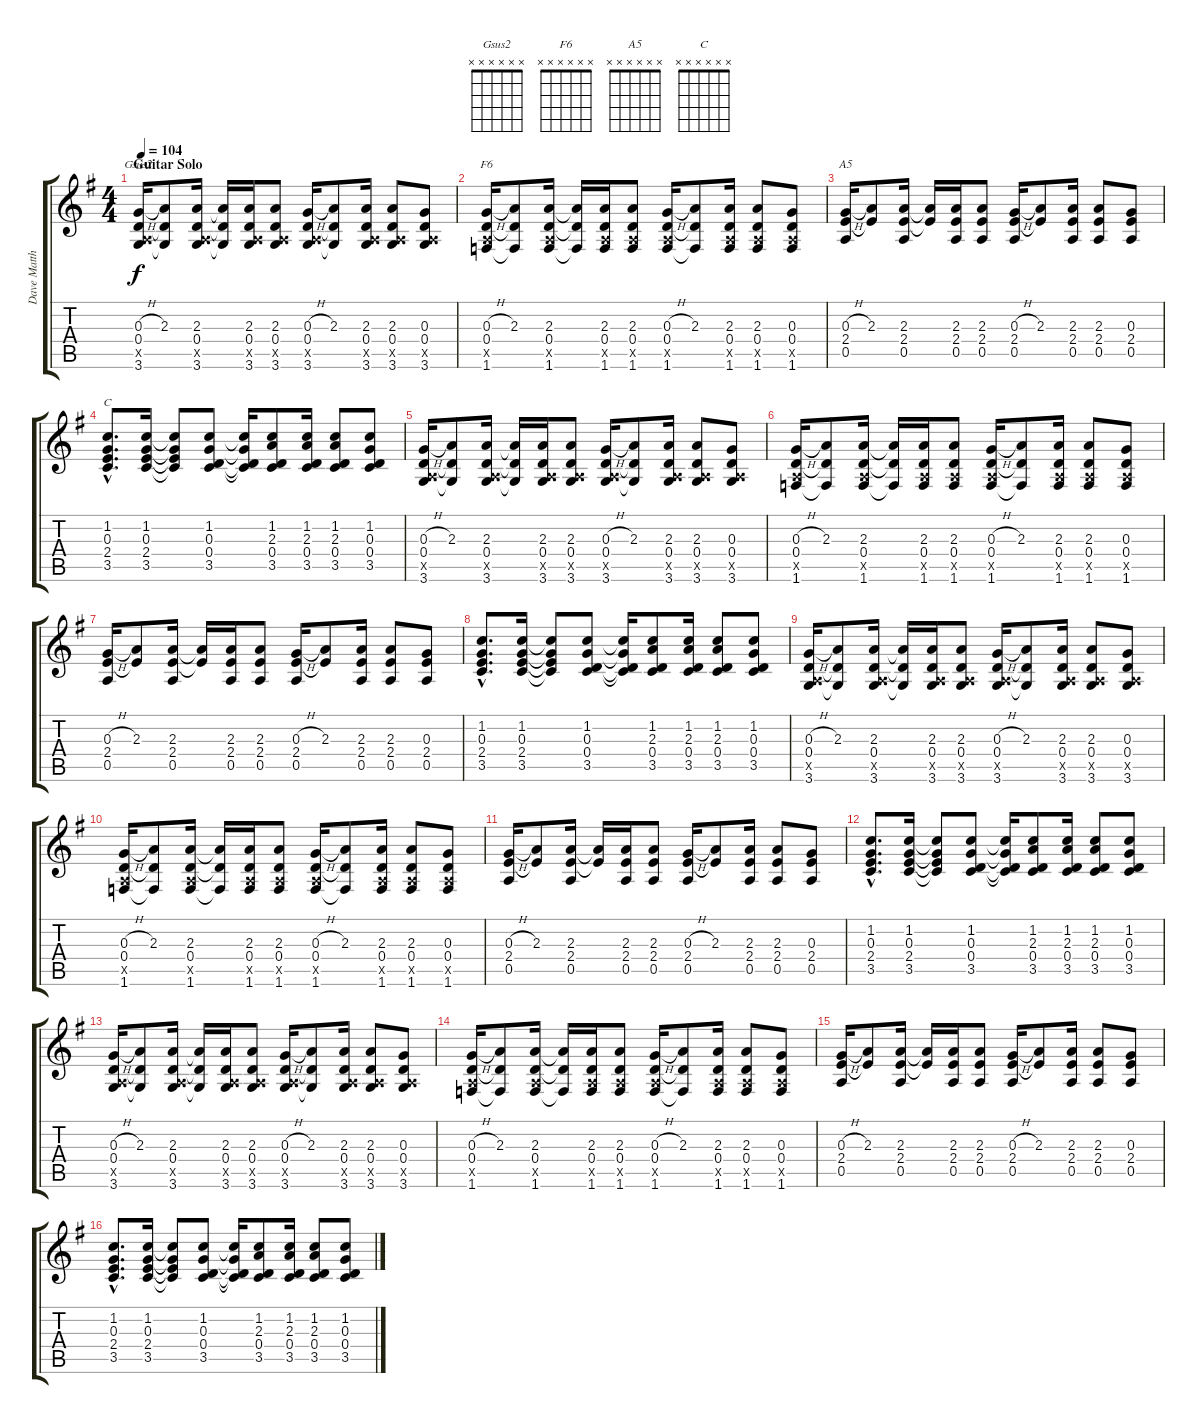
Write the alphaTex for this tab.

\track ("Dave Matthews" "Dave Matth") {instrument acousticguitarsteel}
\staff {score tabs}
\tuning (E4 B3 G3 D3 A2 E2) {hide}
\chord ("Gsus2" x x x x x x)
\chord ("F6" x x x x x x)
\chord ("A5" x x x x x x)
\chord ("C" x x x x x x)
\ts (4 4)
\section ("" "Guitar Solo")
\tempo 104
\clef g2
\ks eminor
(0.3{h} 0.4 0.5{x} 3.6).16{ch "Gsus2" dy f} (2.3 0.4{t} 3.6{t}).8 (2.3 0.4 0.5{x} 3.6).16 (2.3{t} 0.4{t} 3.6{t}).16 (2.3 0.4 0.5{x} 3.6).16 (2.3 0.4 0.5{x} 3.6).8 (0.3{h} 0.4 0.5{x} 3.6).16 (2.3 0.4{t} 3.6{t}).8 (2.3 0.4 0.5{x} 3.6).16 (2.3 0.4 0.5{x} 3.6).8 (0.3 0.4 0.5{x} 3.6).8 |
(0.3{h} 0.4 0.5{x} 1.6).16{ch "F6"} (2.3 0.4{t} 1.6{t}).8 (2.3 0.4 0.5{x} 1.6).16 (2.3{t} 0.4{t} 1.6{t}).16 (2.3 0.4 0.5{x} 1.6).16 (2.3 0.4 0.5{x} 1.6).8 (0.3{h} 0.4 0.5{x} 1.6).16 (2.3 0.4{t} 1.6{t}).8 (2.3 0.4 0.5{x} 1.6).16 (2.3 0.4 0.5{x} 1.6).8 (0.3 0.4 0.5{x} 1.6).8 |
(0.3{h} 2.4 0.5).16{ch "A5"} (2.3 2.4{t}).8 (2.3 2.4 0.5).16 (2.3{t} 2.4{t}).16 (2.3 2.4 0.5).16 (2.3 2.4 0.5).8 (0.3{h} 2.4 0.5).16 (2.3 2.4{t}).8 (2.3 2.4 0.5).16 (2.3 2.4 0.5).8 (0.3 2.4 0.5).8 |
(1.2{hac} 0.3{hac} 2.4{hac} 3.5{hac}).8{d ch "C"} (1.2 0.3 2.4 3.5).16 (1.2{t} 0.3{t} 2.4{t} 3.5{t}).8 (1.2 0.3 0.4 3.5).8 (1.2{t} 0.3{t} 0.4{t} 3.5{t}).16 (1.2 2.3 0.4 3.5).8 (1.2 2.3 0.4 3.5).16 (1.2 2.3 0.4 3.5).8 (1.2 0.3 0.4 3.5).8 |
(0.3{h} 0.4 0.5{x} 3.6).16 (2.3 0.4{t} 3.6{t}).8 (2.3 0.4 0.5{x} 3.6).16 (2.3{t} 0.4{t} 3.6{t}).16 (2.3 0.4 0.5{x} 3.6).16 (2.3 0.4 0.5{x} 3.6).8 (0.3{h} 0.4 0.5{x} 3.6).16 (2.3 0.4{t} 3.6{t}).8 (2.3 0.4 0.5{x} 3.6).16 (2.3 0.4 0.5{x} 3.6).8 (0.3 0.4 0.5{x} 3.6).8 |
(0.3{h} 0.4 0.5{x} 1.6).16 (2.3 0.4{t} 1.6{t}).8 (2.3 0.4 0.5{x} 1.6).16 (2.3{t} 0.4{t} 1.6{t}).16 (2.3 0.4 0.5{x} 1.6).16 (2.3 0.4 0.5{x} 1.6).8 (0.3{h} 0.4 0.5{x} 1.6).16 (2.3 0.4{t} 1.6{t}).8 (2.3 0.4 0.5{x} 1.6).16 (2.3 0.4 0.5{x} 1.6).8 (0.3 0.4 0.5{x} 1.6).8 |
(0.3{h} 2.4 0.5).16 (2.3 2.4{t}).8 (2.3 2.4 0.5).16 (2.3{t} 2.4{t}).16 (2.3 2.4 0.5).16 (2.3 2.4 0.5).8 (0.3{h} 2.4 0.5).16 (2.3 2.4{t}).8 (2.3 2.4 0.5).16 (2.3 2.4 0.5).8 (0.3 2.4 0.5).8 |
(1.2{hac} 0.3{hac} 2.4{hac} 3.5{hac}).8{d} (1.2 0.3 2.4 3.5).16 (1.2{t} 0.3{t} 2.4{t} 3.5{t}).8 (1.2 0.3 0.4 3.5).8 (1.2{t} 0.3{t} 0.4{t} 3.5{t}).16 (1.2 2.3 0.4 3.5).8 (1.2 2.3 0.4 3.5).16 (1.2 2.3 0.4 3.5).8 (1.2 0.3 0.4 3.5).8 |
(0.3{h} 0.4 0.5{x} 3.6).16 (2.3 0.4{t} 3.6{t}).8 (2.3 0.4 0.5{x} 3.6).16 (2.3{t} 0.4{t} 3.6{t}).16 (2.3 0.4 0.5{x} 3.6).16 (2.3 0.4 0.5{x} 3.6).8 (0.3{h} 0.4 0.5{x} 3.6).16 (2.3 0.4{t} 3.6{t}).8 (2.3 0.4 0.5{x} 3.6).16 (2.3 0.4 0.5{x} 3.6).8 (0.3 0.4 0.5{x} 3.6).8 |
(0.3{h} 0.4 0.5{x} 1.6).16 (2.3 0.4{t} 1.6{t}).8 (2.3 0.4 0.5{x} 1.6).16 (2.3{t} 0.4{t} 1.6{t}).16 (2.3 0.4 0.5{x} 1.6).16 (2.3 0.4 0.5{x} 1.6).8 (0.3{h} 0.4 0.5{x} 1.6).16 (2.3 0.4{t} 1.6{t}).8 (2.3 0.4 0.5{x} 1.6).16 (2.3 0.4 0.5{x} 1.6).8 (0.3 0.4 0.5{x} 1.6).8 |
(0.3{h} 2.4 0.5).16 (2.3 2.4{t}).8 (2.3 2.4 0.5).16 (2.3{t} 2.4{t}).16 (2.3 2.4 0.5).16 (2.3 2.4 0.5).8 (0.3{h} 2.4 0.5).16 (2.3 2.4{t}).8 (2.3 2.4 0.5).16 (2.3 2.4 0.5).8 (0.3 2.4 0.5).8 |
(1.2{hac} 0.3{hac} 2.4{hac} 3.5{hac}).8{d} (1.2 0.3 2.4 3.5).16 (1.2{t} 0.3{t} 2.4{t} 3.5{t}).8 (1.2 0.3 0.4 3.5).8 (1.2{t} 0.3{t} 0.4{t} 3.5{t}).16 (1.2 2.3 0.4 3.5).8 (1.2 2.3 0.4 3.5).16 (1.2 2.3 0.4 3.5).8 (1.2 0.3 0.4 3.5).8 |
(0.3{h} 0.4 0.5{x} 3.6).16 (2.3 0.4{t} 3.6{t}).8 (2.3 0.4 0.5{x} 3.6).16 (2.3{t} 0.4{t} 3.6{t}).16 (2.3 0.4 0.5{x} 3.6).16 (2.3 0.4 0.5{x} 3.6).8 (0.3{h} 0.4 0.5{x} 3.6).16 (2.3 0.4{t} 3.6{t}).8 (2.3 0.4 0.5{x} 3.6).16 (2.3 0.4 0.5{x} 3.6).8 (0.3 0.4 0.5{x} 3.6).8 |
(0.3{h} 0.4 0.5{x} 1.6).16 (2.3 0.4{t} 1.6{t}).8 (2.3 0.4 0.5{x} 1.6).16 (2.3{t} 0.4{t} 1.6{t}).16 (2.3 0.4 0.5{x} 1.6).16 (2.3 0.4 0.5{x} 1.6).8 (0.3{h} 0.4 0.5{x} 1.6).16 (2.3 0.4{t} 1.6{t}).8 (2.3 0.4 0.5{x} 1.6).16 (2.3 0.4 0.5{x} 1.6).8 (0.3 0.4 0.5{x} 1.6).8 |
(0.3{h} 2.4 0.5).16 (2.3 2.4{t}).8 (2.3 2.4 0.5).16 (2.3{t} 2.4{t}).16 (2.3 2.4 0.5).16 (2.3 2.4 0.5).8 (0.3{h} 2.4 0.5).16 (2.3 2.4{t}).8 (2.3 2.4 0.5).16 (2.3 2.4 0.5).8 (0.3 2.4 0.5).8 |
(1.2{hac} 0.3{hac} 2.4{hac} 3.5{hac}).8{d} (1.2 0.3 2.4 3.5).16 (1.2{t} 0.3{t} 2.4{t} 3.5{t}).8 (1.2 0.3 0.4 3.5).8 (1.2{t} 0.3{t} 0.4{t} 3.5{t}).16 (1.2 2.3 0.4 3.5).8 (1.2 2.3 0.4 3.5).16 (1.2 2.3 0.4 3.5).8 (1.2 0.3 0.4 3.5).8
